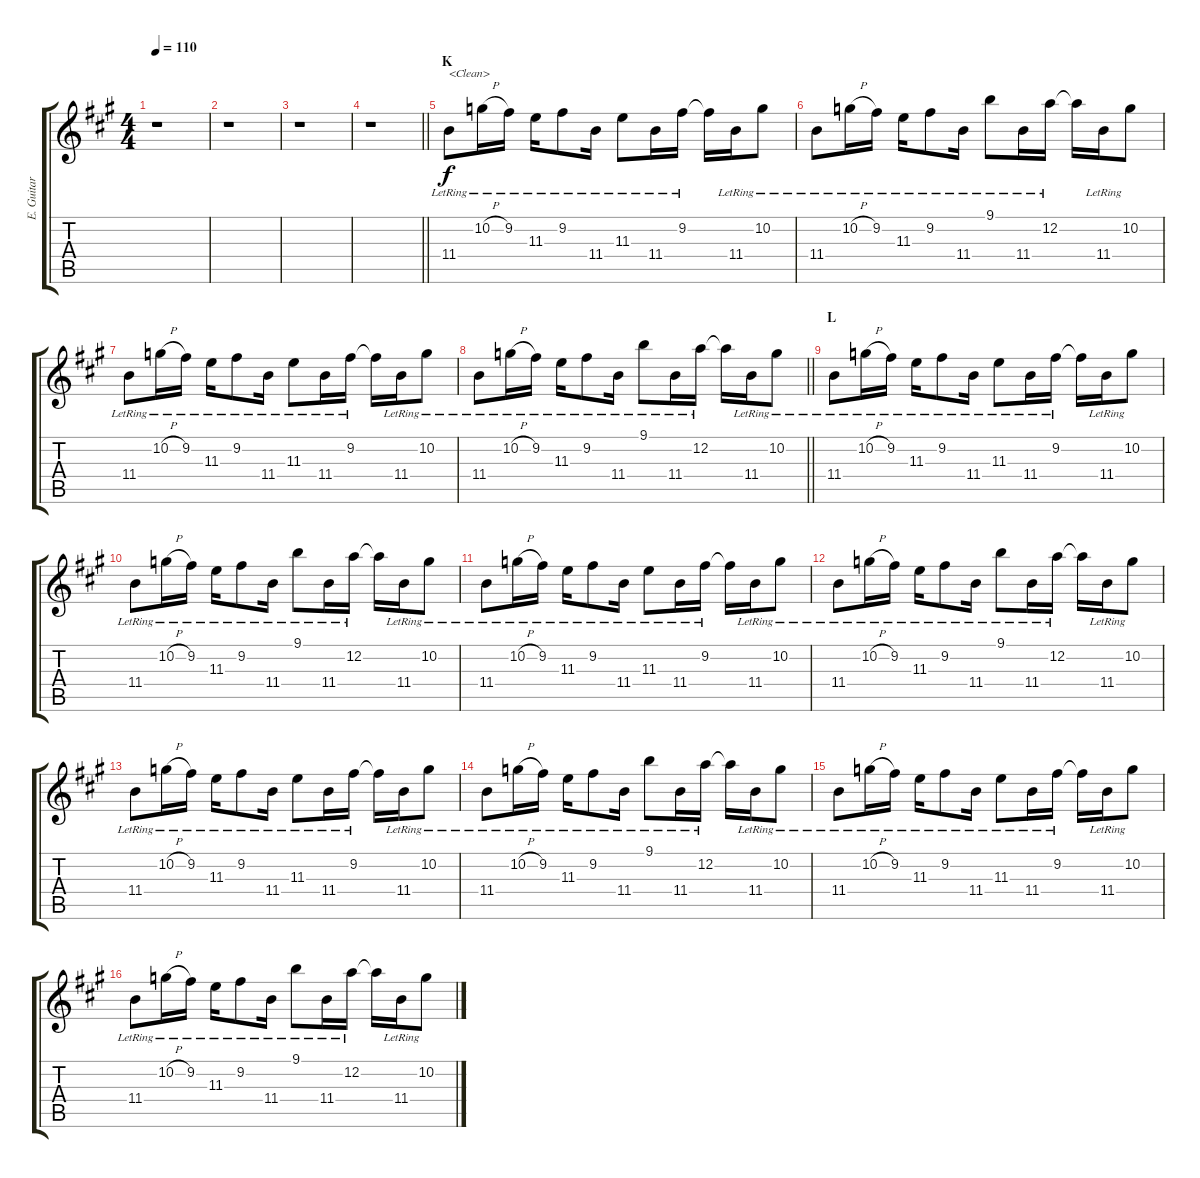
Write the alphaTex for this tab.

\track ("E. Guitar I" "E. Guitar ") {instrument overdrivenguitar}
\staff {score tabs}
\tuning (D4 A3 F3 C3 G2 D2) {hide}
\ts (4 4)
\tempo 110
\clef g2
\ks a
r.1{dy f} |
r.1 |
r.1 |
\barLineRight lightlight
r.1 |
\section ("" "K")
11.4{lr}.8{txt "<Clean>" instrument electricguitarclean} 10.2{h lr}.16 9.2{lr}.16 11.3{lr}.16 9.2{lr}.8 11.4{lr}.16 11.3{lr}.8 11.4{lr}.16 9.2{lr}.16 9.2{t}.16 11.4{lr}.16 10.2{lr}.8 |
11.4{lr}.8 10.2{h lr}.16 9.2{lr}.16 11.3{lr}.16 9.2{lr}.8 11.4{lr}.16 9.1{lr}.8 11.4{lr}.16 12.2{lr}.16 12.2{t}.16 11.4{lr}.16 10.2{lr}.8 |
11.4{lr}.8 10.2{h lr}.16 9.2{lr}.16 11.3{lr}.16 9.2{lr}.8 11.4{lr}.16 11.3{lr}.8 11.4{lr}.16 9.2{lr}.16 9.2{t}.16 11.4{lr}.16 10.2{lr}.8 |
\barLineRight lightlight
11.4{lr}.8 10.2{h lr}.16 9.2{lr}.16 11.3{lr}.16 9.2{lr}.8 11.4{lr}.16 9.1{lr}.8 11.4{lr}.16 12.2{lr}.16 12.2{t}.16 11.4{lr}.16 10.2{lr}.8 |
\section ("" "L")
11.4{lr}.8 10.2{h lr}.16 9.2{lr}.16 11.3{lr}.16 9.2{lr}.8 11.4{lr}.16 11.3{lr}.8 11.4{lr}.16 9.2{lr}.16 9.2{t}.16 11.4{lr}.16 10.2{lr}.8 |
11.4{lr}.8 10.2{h lr}.16 9.2{lr}.16 11.3{lr}.16 9.2{lr}.8 11.4{lr}.16 9.1{lr}.8 11.4{lr}.16 12.2{lr}.16 12.2{t}.16 11.4{lr}.16 10.2{lr}.8 |
11.4{lr}.8 10.2{h lr}.16 9.2{lr}.16 11.3{lr}.16 9.2{lr}.8 11.4{lr}.16 11.3{lr}.8 11.4{lr}.16 9.2{lr}.16 9.2{t}.16 11.4{lr}.16 10.2{lr}.8 |
11.4{lr}.8 10.2{h lr}.16 9.2{lr}.16 11.3{lr}.16 9.2{lr}.8 11.4{lr}.16 9.1{lr}.8 11.4{lr}.16 12.2{lr}.16 12.2{t}.16 11.4{lr}.16 10.2{lr}.8 |
11.4{lr}.8 10.2{h lr}.16 9.2{lr}.16 11.3{lr}.16 9.2{lr}.8 11.4{lr}.16 11.3{lr}.8 11.4{lr}.16 9.2{lr}.16 9.2{t}.16 11.4{lr}.16 10.2{lr}.8 |
11.4{lr}.8 10.2{h lr}.16 9.2{lr}.16 11.3{lr}.16 9.2{lr}.8 11.4{lr}.16 9.1{lr}.8 11.4{lr}.16 12.2{lr}.16 12.2{t}.16 11.4{lr}.16 10.2{lr}.8 |
11.4{lr}.8 10.2{h lr}.16 9.2{lr}.16 11.3{lr}.16 9.2{lr}.8 11.4{lr}.16 11.3{lr}.8 11.4{lr}.16 9.2{lr}.16 9.2{t}.16 11.4{lr}.16 10.2{lr}.8 |
11.4{lr}.8 10.2{h lr}.16 9.2{lr}.16 11.3{lr}.16 9.2{lr}.8 11.4{lr}.16 9.1{lr}.8 11.4{lr}.16 12.2{lr}.16 12.2{t}.16 11.4{lr}.16 10.2{lr}.8
